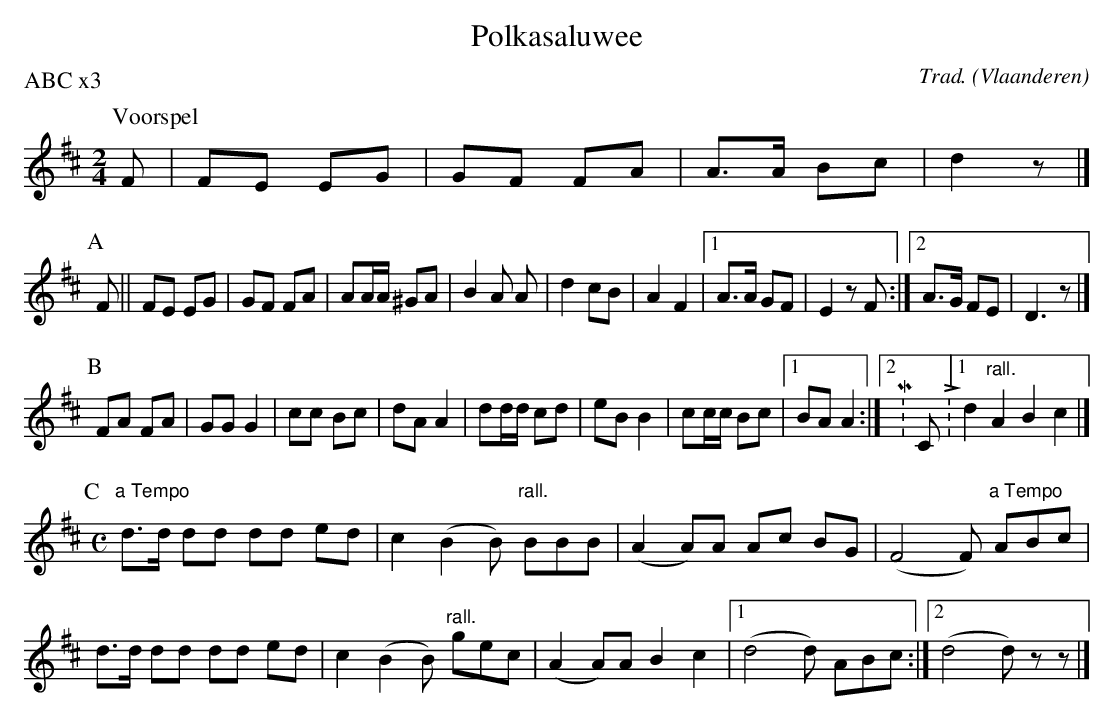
X:1
T:Polkasaluwee
C:Trad.
O:Vlaanderen
P:ABC x3
L:1/8
M:2/4
K:D
P:Voorspel
F | FE EG | GF FA | A>A Bc | d2 z |]
P:A
F || FE EG | GF FA | AA/A/ ^GA | B2 A A | d2 cB | A2 F2 |1 A>A GF | E2 z F :|2 A>G FE | D3 z|]
P:B
FA FA | GG G2 | cc Bc | dA A2 | dd/d/ cd | eB B2 | cc/c/ Bc|1 BA A2 :|2\M:C\\L:1/8\d2 "rall." A2 B2 c2 |]
P:C
M:C
L:1/8
"a Tempo"d>d dd dd ed | c2 (B2 B) "rall."BBB | (A2 A)A Ac BG | (F4 F) "a Tempo"ABc |
d>d dd dd ed | c2 (B2 B) "rall."gec | (A2 A)A B2 c2 |1 (d4 d) ABc :|2 (d4 d) zz |]
